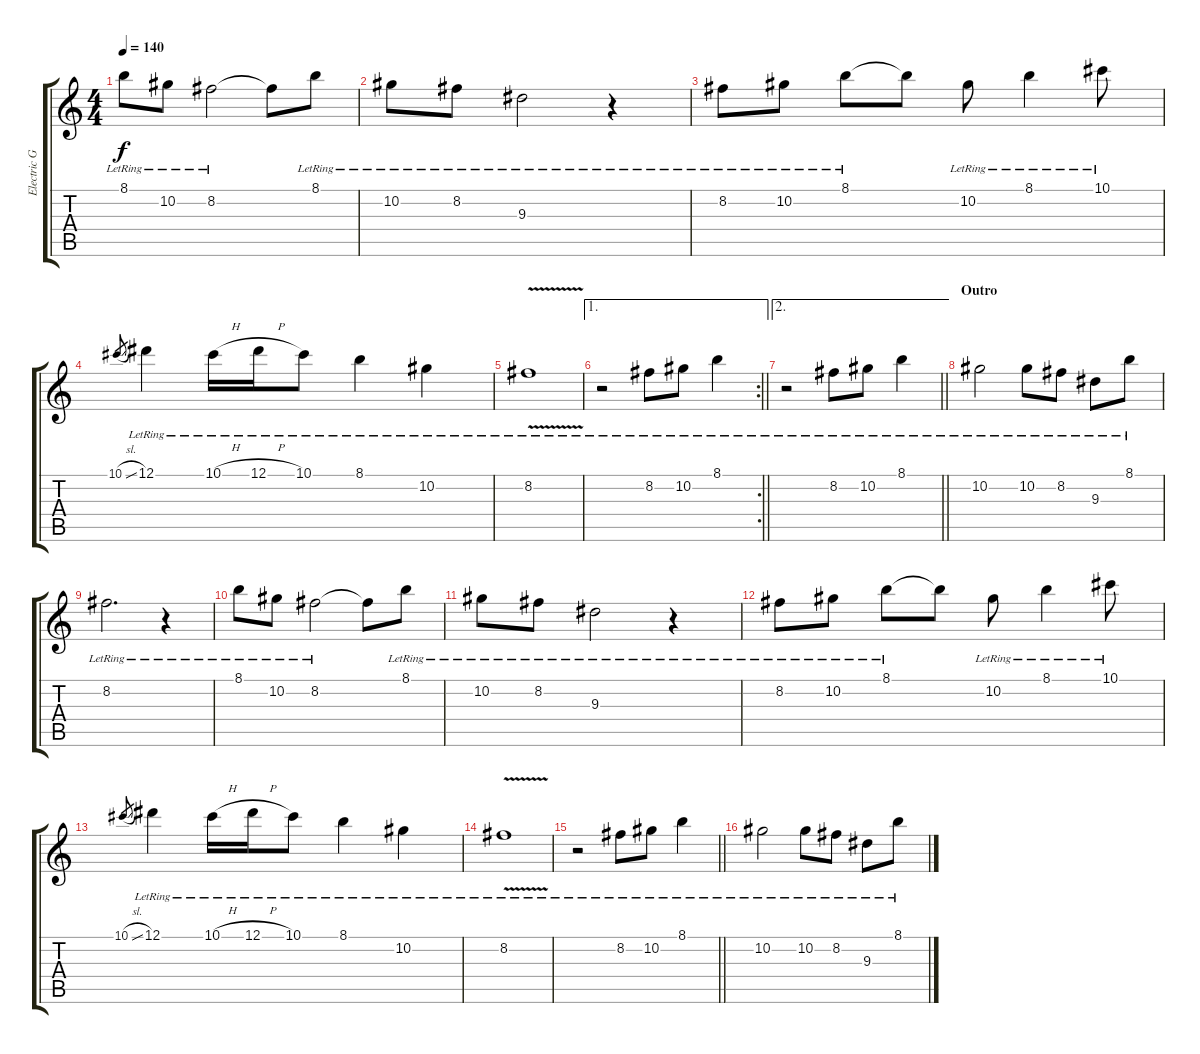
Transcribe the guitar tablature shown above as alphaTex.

\track ("Electric Guitar" "Electric G") {instrument electricguitarjazz}
\staff {score tabs}
\tuning (Eb4 Bb3 Gb3 Db3 Ab2 Eb2) {hide}
\ts (4 4)
\tempo 140
\clef g2
\ks c
8.1{lr}.8{dy f} 10.2{lr}.8 8.2{lr}.2 8.2{t}.8 8.1{lr}.8 |
10.2{lr}.8 8.2{lr}.8 9.3{lr}.2 r.4 |
8.2{lr}.8 10.2{lr}.8 8.1{lr}.8 8.1{t}.8 10.2{lr}.8 8.1{lr}.4 10.1{lr}.8 |
10.1{sl}.8{gr} 12.1{lr}.4 10.1{h lr}.16 12.1{h lr}.16 10.1{lr}.8 8.1{lr}.4 10.2{lr}.4 |
8.2{v lr}.1 |
\ae 1
\rc 2
\barLineRight lightlight
r.2 8.2{lr}.8 10.2{lr}.8 8.1{lr}.4 |
\ae 2
\barLineRight lightlight
r.2 8.2{lr}.8 10.2{lr}.8 8.1{lr}.4 |
\section ("" "Outro")
10.2{lr}.2{volume 14} 10.2{lr}.8 8.2{lr}.8 9.3{lr}.8 8.1{lr}.8 |
8.2{lr}.2{d} r.4 |
8.1{lr}.8 10.2{lr}.8 8.2{lr}.2 8.2{t}.8 8.1{lr}.8 |
10.2{lr}.8 8.2{lr}.8 9.3{lr}.2 r.4 |
8.2{lr}.8 10.2{lr}.8 8.1{lr}.8 8.1{t}.8 10.2{lr}.8 8.1{lr}.4 10.1{lr}.8 |
10.1{sl}.8{gr} 12.1{lr}.4 10.1{h lr}.16 12.1{h lr}.16 10.1{lr}.8 8.1{lr}.4 10.2{lr}.4 |
8.2{v lr}.1 |
\barLineRight lightlight
r.2 8.2{lr}.8 10.2{lr}.8 8.1{lr}.4 |
10.2{lr}.2 10.2{lr}.8 8.2{lr}.8 9.3{lr}.8 8.1{lr}.8
